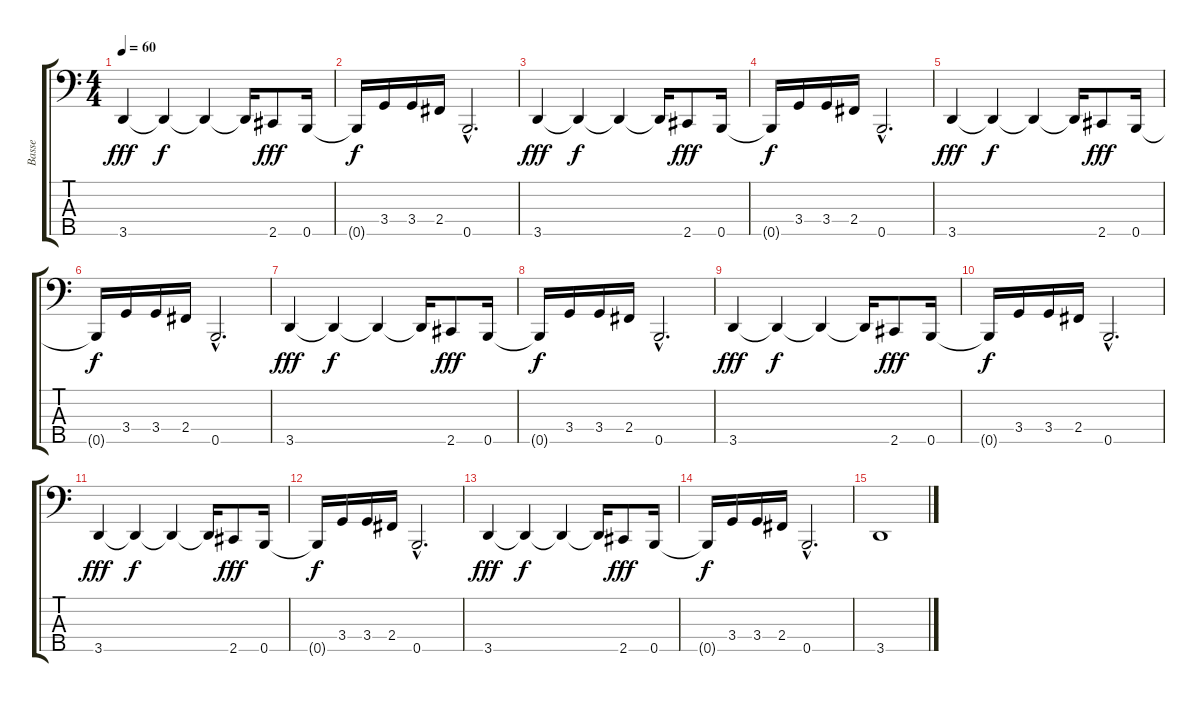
\track ("Basse" "Basse") {instrument electricbassfinger}
\staff {score tabs}
\tuning (G2 D2 A1 E1 B0) {hide}
\ts (4 4)
\tempo 60
\clef f4
\ks c
3.5.4{dy fff} 3.5{t}.4{dy f} 3.5{t}.4 3.5{t}.16 2.5.8{dy fff} 0.5.16 |
0.5{t}.16{dy f} 3.4.16 3.4.16 2.4.16 0.5{hac}.2{d} |
3.5.4{dy fff} 3.5{t}.4{dy f} 3.5{t}.4 3.5{t}.16 2.5.8{dy fff} 0.5.16 |
0.5{t}.16{dy f} 3.4.16 3.4.16 2.4.16 0.5{hac}.2{d} |
3.5.4{dy fff} 3.5{t}.4{dy f} 3.5{t}.4 3.5{t}.16 2.5.8{dy fff} 0.5.16 |
0.5{t}.16{dy f} 3.4.16 3.4.16 2.4.16 0.5{hac}.2{d} |
3.5.4{dy fff} 3.5{t}.4{dy f} 3.5{t}.4 3.5{t}.16 2.5.8{dy fff} 0.5.16 |
0.5{t}.16{dy f} 3.4.16 3.4.16 2.4.16 0.5{hac}.2{d} |
3.5.4{dy fff} 3.5{t}.4{dy f} 3.5{t}.4 3.5{t}.16 2.5.8{dy fff} 0.5.16 |
0.5{t}.16{dy f} 3.4.16 3.4.16 2.4.16 0.5{hac}.2{d} |
3.5.4{dy fff} 3.5{t}.4{dy f} 3.5{t}.4 3.5{t}.16 2.5.8{dy fff} 0.5.16 |
0.5{t}.16{dy f} 3.4.16 3.4.16 2.4.16 0.5{hac}.2{d} |
3.5.4{dy fff} 3.5{t}.4{dy f} 3.5{t}.4 3.5{t}.16 2.5.8{dy fff} 0.5.16 |
0.5{t}.16{dy f} 3.4.16 3.4.16 2.4.16 0.5{hac}.2{d} |
3.5.1
